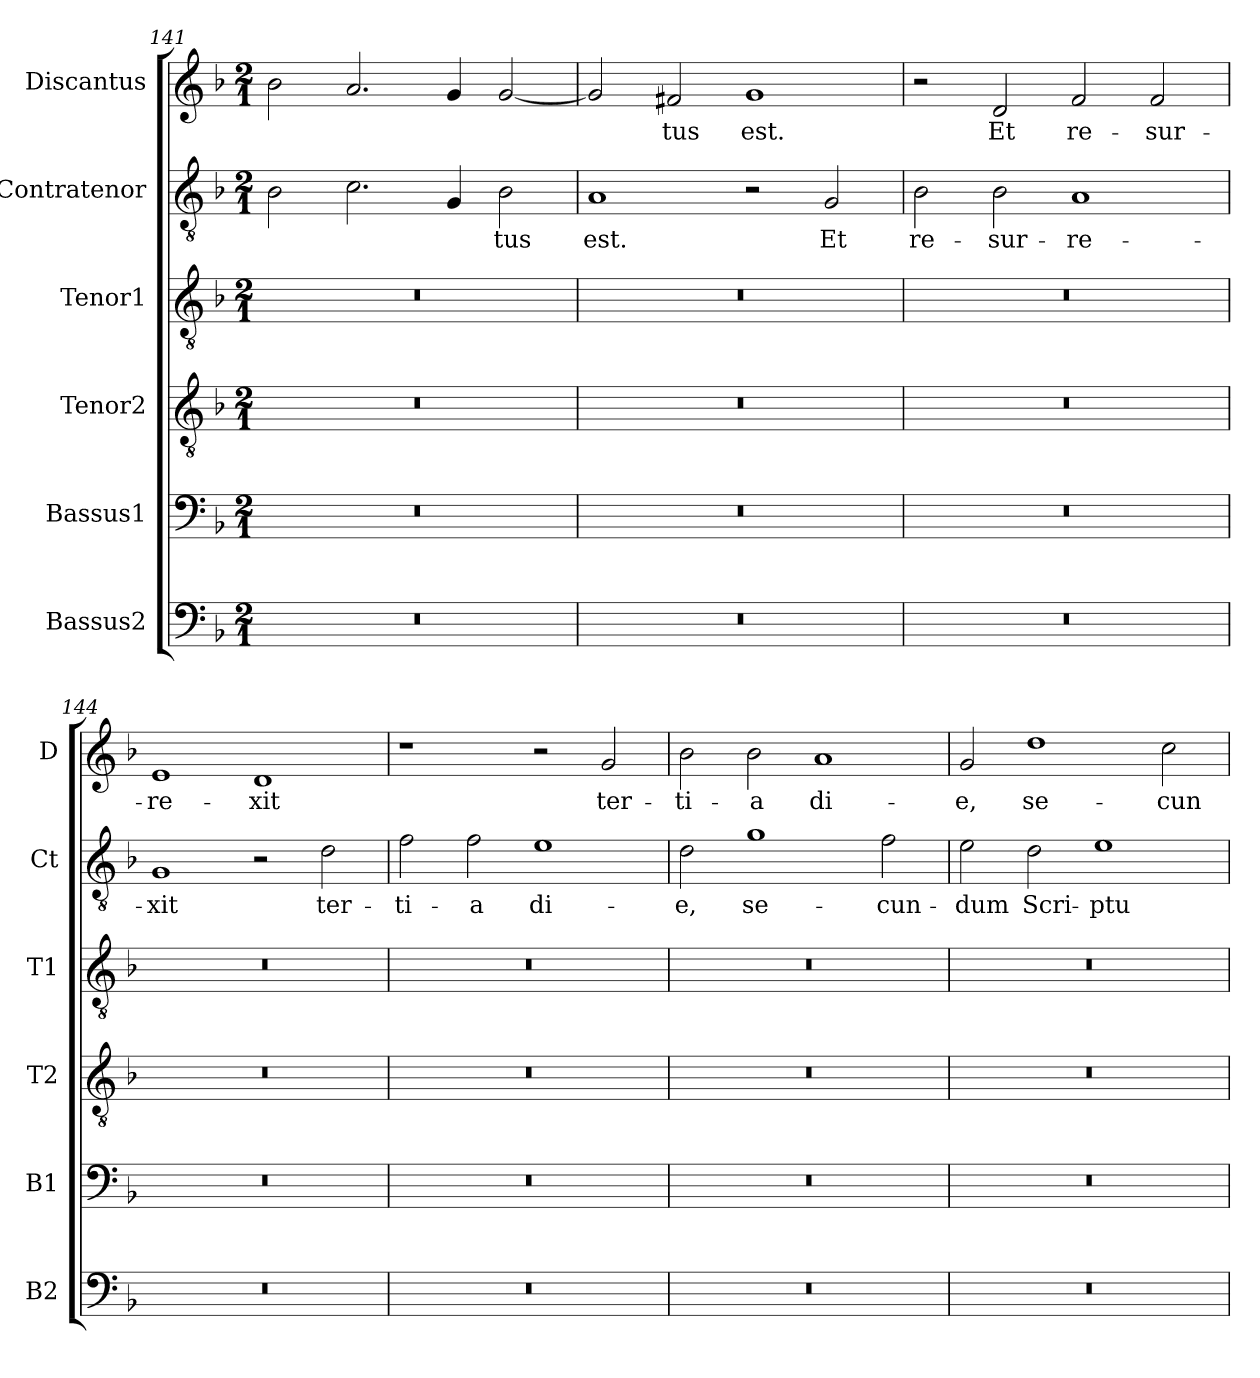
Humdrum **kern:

**kern	**kern	**kern	**kern	**kern	**text	**kern	**text
*part6	*part5	*part4	*part3	*part2	*part2	*part1	*part1
*staff6	*staff5	*staff4	*staff3	*staff2	*staff2	*staff1	*staff1
*I"Bassus2	*I"Bassus1	*I"Tenor2	*I"Tenor1	*I"Contratenor	*	*I"Discantus	*
*I'B2	*I'B1	*I'T2	*I'T1	*I'Ct	*	*I'D	*
*clefF4	*clefF4	*clefGv2	*clefGv2	*clefGv2	*	*clefG2	*
*k[b-]	*k[b-]	*k[b-]	*k[b-]	*k[b-]	*	*k[b-]	*
*M2/1	*M2/1	*M2/1	*M2/1	*M2/1	*	*M2/1	*
=141	=141	=141	=141	=141	=141	=141	=141
0r	0r	0r	0r	2B-	.	2b-	.
.	.	.	.	2.c	.	2.a	.
.	.	.	.	4G	.	4g	.
.	.	.	.	2B-	-tus	[2g	.
=142	=142	=142	=142	=142	=142	=142	=142
0r	0r	0r	0r	1A	est.	2g]	.
.	.	.	.	.	.	2f#X	-tus
.	.	.	.	2r	.	1g	est.
.	.	.	.	2G	Et	.	.
=143	=143	=143	=143	=143	=143	=143	=143
0r	0r	0r	0r	2B-	re-	2r	.
.	.	.	.	2B-	-sur-	2d	Et
.	.	.	.	1A	-re-	2f	re-
.	.	.	.	.	.	2f	-sur-
=144	=144	=144	=144	=144	=144	=144	=144
0r	0r	0r	0r	1G	-xit	1e	-re-
.	.	.	.	2r	.	1d	-xit
.	.	.	.	2d	ter-	.	.
=145	=145	=145	=145	=145	=145	=145	=145
0r	0r	0r	0r	2f	-ti-	1r	.
.	.	.	.	2f	-a	.	.
.	.	.	.	1e	di-	2r	.
.	.	.	.	.	.	2g	ter-
=146	=146	=146	=146	=146	=146	=146	=146
0r	0r	0r	0r	2d	-e,	2b-	-ti-
.	.	.	.	1g	se-	2b-	-a
.	.	.	.	.	.	1a	di-
.	.	.	.	2f	-cun-	.	.
=147	=147	=147	=147	=147	=147	=147	=147
0r	0r	0r	0r	2e	-dum	2g	-e,
.	.	.	.	2d	Scri-	1dd	se-
.	.	.	.	1e	-ptu-	.	.
.	.	.	.	.	.	2cc	-cun-
=	=	=	=	=	=	=	=
*-	*-	*-	*-	*-	*-	*-	*-
